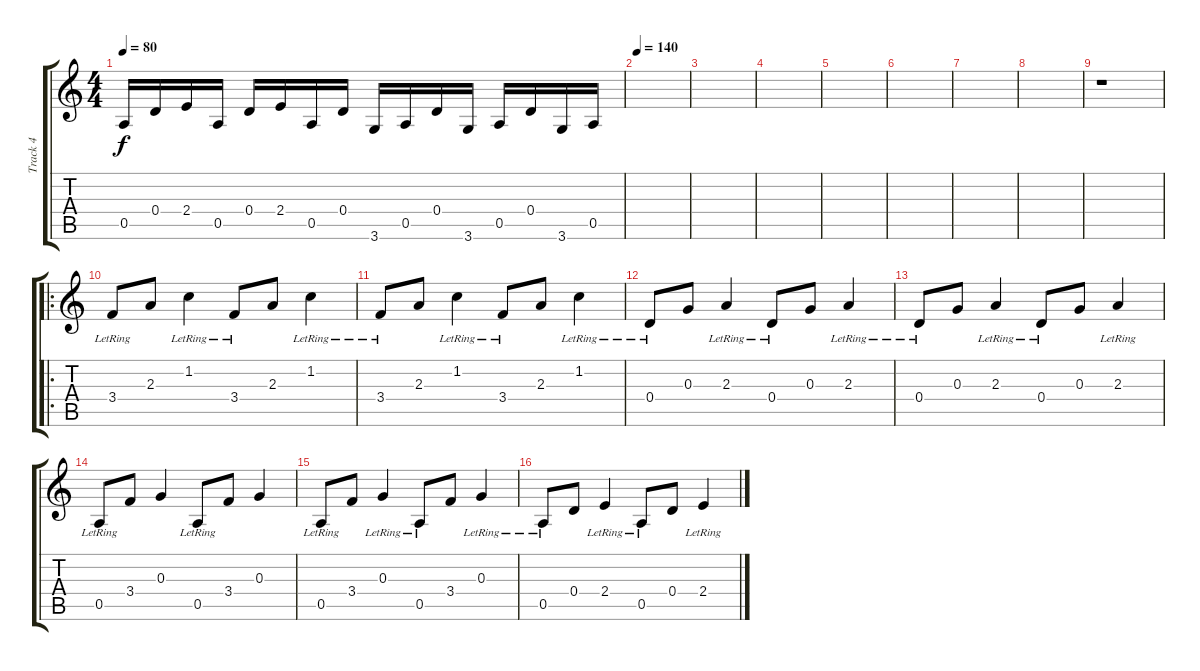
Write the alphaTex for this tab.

\track ("Track 4" "Track 4") {instrument overdrivenguitar}
\staff {score tabs}
\tuning (E4 B3 G3 D3 A2 E2) {hide}
\ts (4 4)
\tempo 80
\clef g2
\ks c
0.5.16{dy f} 0.4.16 2.4.16 0.5.16 0.4.16 2.4.16 0.5.16 0.4.16 3.6.16 0.5.16 0.4.16 3.6.16 0.5.16 0.4.16 3.6.16 0.5.16 |
\tempo 140
|
|
|
|
|
|
|
r.1 |
\ro
3.4{lr}.8 2.3.8 1.2{lr}.4 3.4{lr}.8 2.3.8 1.2{lr}.4 |
3.4{lr}.8 2.3.8 1.2{lr}.4 3.4{lr}.8 2.3.8 1.2{lr}.4 |
0.4{lr}.8 0.3.8 2.3{lr}.4 0.4{lr}.8 0.3.8 2.3{lr}.4 |
0.4{lr}.8 0.3.8 2.3{lr}.4 0.4{lr}.8 0.3.8 2.3{lr}.4 |
0.5{lr}.8 3.4.8 0.3.4 0.5{lr}.8 3.4.8 0.3.4 |
0.5{lr}.8 3.4.8 0.3{lr}.4 0.5{lr}.8 3.4.8 0.3{lr}.4 |
0.5{lr}.8 0.4.8 2.4{lr}.4 0.5{lr}.8 0.4.8 2.4{lr}.4
